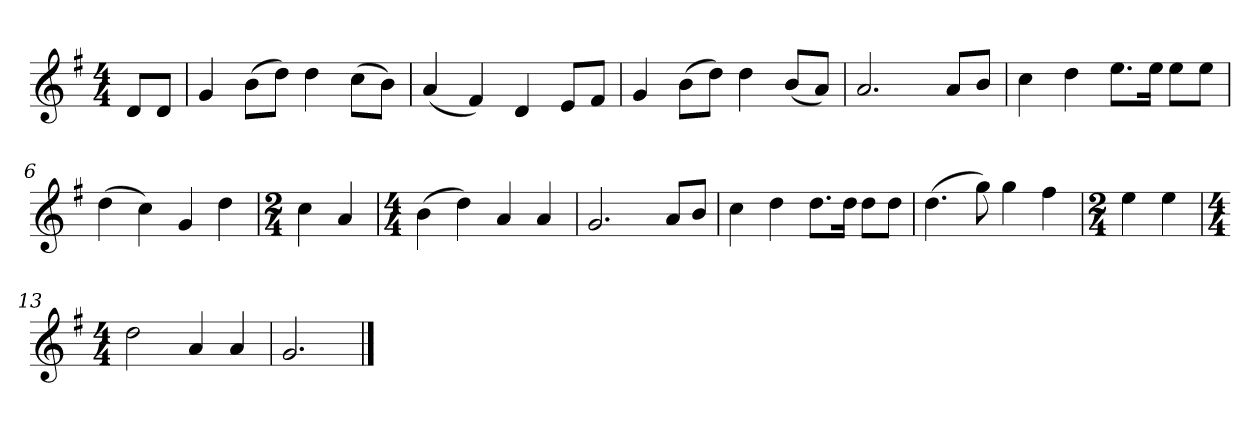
**kern
*part1
*staff1
*k[f#]
*M4/4
*MM120
=
8dL
8dJ
=1
4g
(8bL
8ddJ)
4dd
(8ccL
8bJ)
=2
(4a
4f#)
4d
8eL
8f#J
=3
4g
(8bL
8ddJ)
4dd
(8bL
8aJ)
=4
2.a
8aL
8bJ
=5
4cc
4dd
8.eeL
16eeJk
8eeL
8eeJ
=6
(4dd
4cc)
4g
4dd
=7
*M2/4
4cc
4a
=8
*M4/4
(4b
4dd)
4a
4a
=9
2.g
8aL
8bJ
=10
4cc
4dd
8.ddL
16ddJk
8ddL
8ddJ
=11
(4.dd
8gg)
4gg
4ff#
=12
*M2/4
4ee
4ee
=13
*M4/4
2dd
4a
4a
=14
2.g
==
*-
